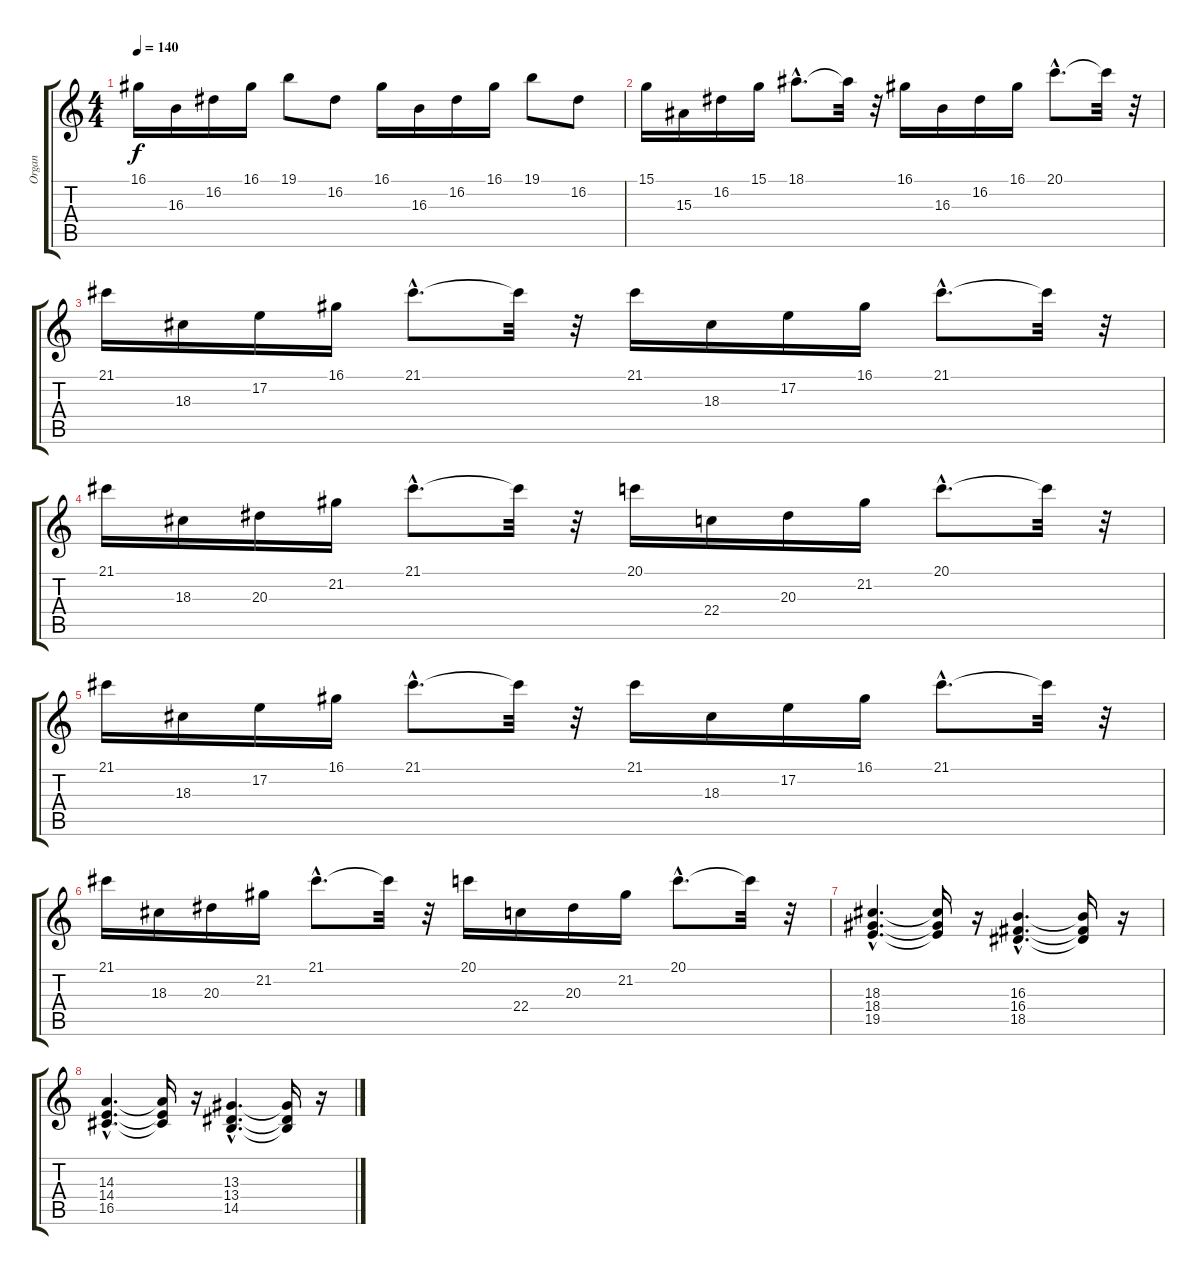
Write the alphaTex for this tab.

\track ("Organ" "Organ") {instrument reedorgan}
\staff {score tabs}
\tuning (E4 B3 G3 D3 A2 E2) {hide}
\ts (4 4)
\tempo 140
\clef g2
\ks c
16.1.16{dy f} 16.3.16 16.2.16 16.1.16 19.1.8 16.2.8 16.1.16 16.3.16 16.2.16 16.1.16 19.1.8 16.2.8 |
15.1.16 15.3.16 16.2.16 15.1.16 18.1{hac}.8{d} 18.1{t}.32 r.32 16.1.16 16.3.16 16.2.16 16.1.16 20.1{hac}.8{d} 20.1{t}.32 r.32 |
21.1.16 18.3.16 17.2.16 16.1.16 21.1{hac}.8{d} 21.1{t}.32 r.32 21.1.16 18.3.16 17.2.16 16.1.16 21.1{hac}.8{d} 21.1{t}.32 r.32 |
21.1.16 18.3.16 20.3.16 21.2.16 21.1{hac}.8{d} 21.1{t}.32 r.32 20.1.16 22.4.16 20.3.16 21.2.16 20.1{hac}.8{d} 20.1{t}.32 r.32 |
21.1.16 18.3.16 17.2.16 16.1.16 21.1{hac}.8{d} 21.1{t}.32 r.32 21.1.16 18.3.16 17.2.16 16.1.16 21.1{hac}.8{d} 21.1{t}.32 r.32 |
21.1.16 18.3.16 20.3.16 21.2.16 21.1{hac}.8{d} 21.1{t}.32 r.32 20.1.16 22.4.16 20.3.16 21.2.16 20.1{hac}.8{d} 20.1{t}.32 r.32 |
(18.3{hac} 18.4{hac} 19.5{hac}).4{d} (18.3{t} 18.4{t} 19.5{t}).16 r.16 (16.3{hac} 16.4{hac} 18.5{hac}).4{d} (16.3{t} 16.4{t} 18.5{t}).16 r.16 |
(14.3{hac} 14.4{hac} 16.5{hac}).4{d} (14.3{t} 14.4{t} 16.5{t}).16 r.16 (13.3{hac} 13.4{hac} 14.5{hac}).4{d} (13.3{t} 13.4{t} 14.5{t}).16 r.16
